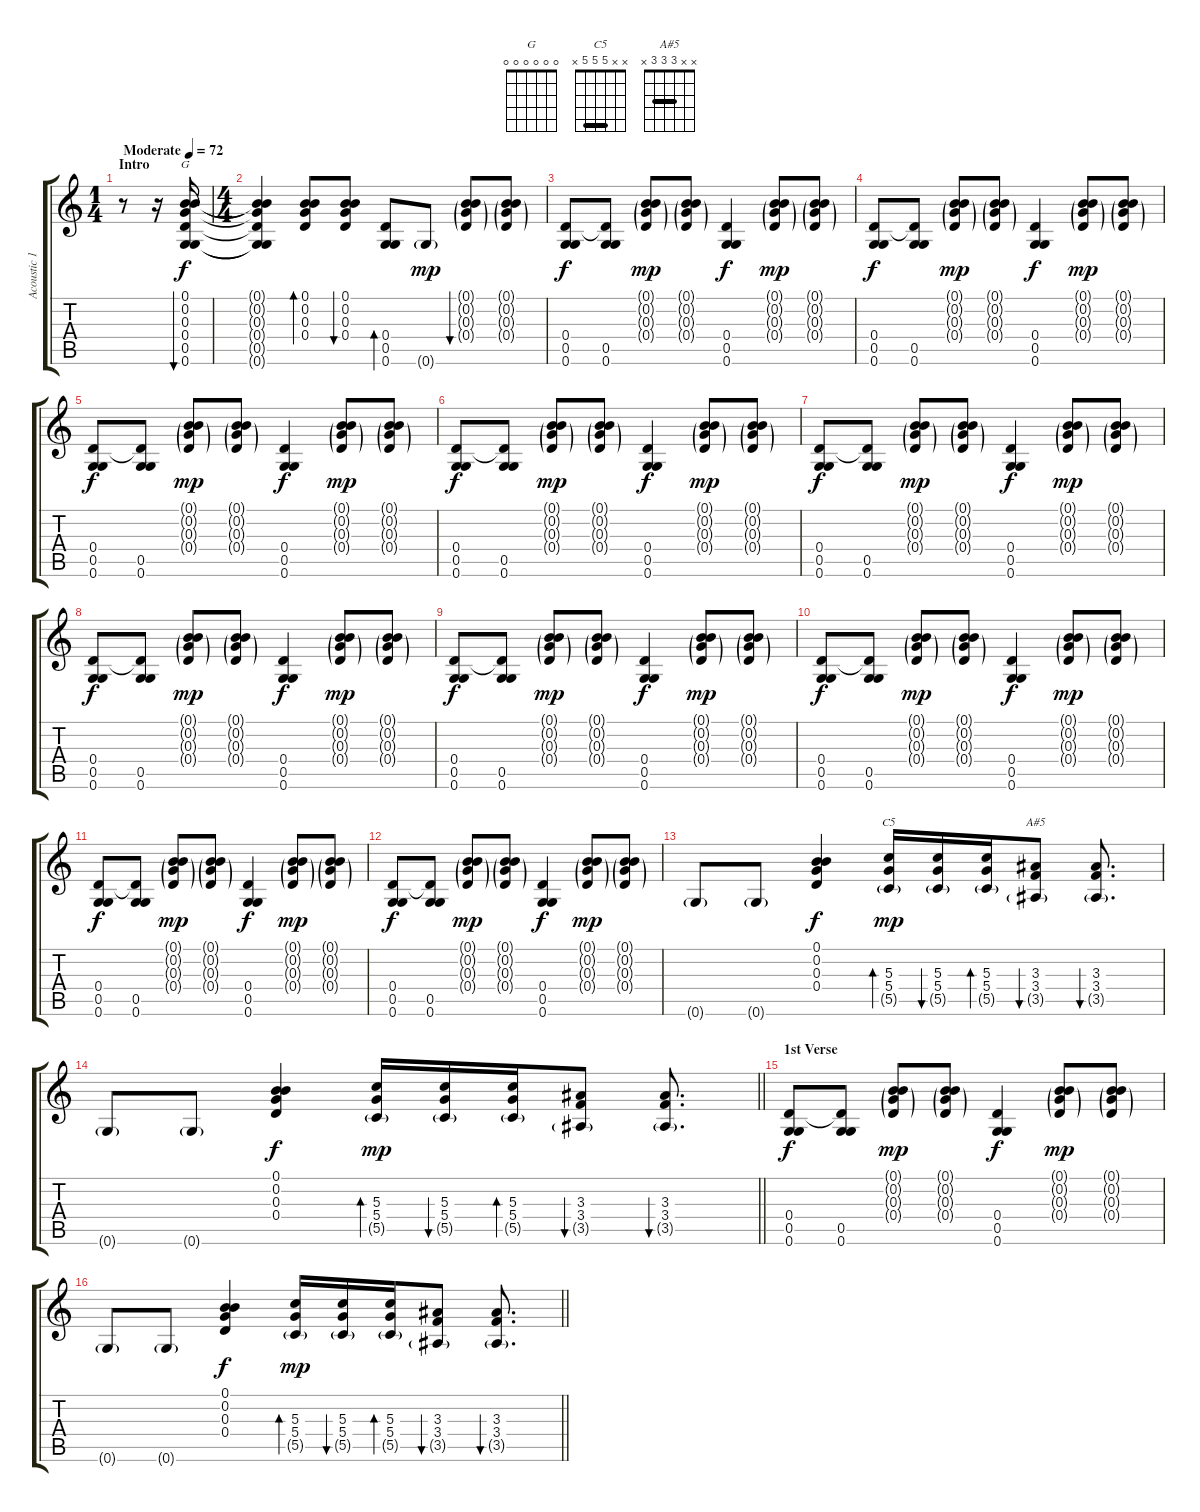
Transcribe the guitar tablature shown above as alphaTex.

\track ("Acoustic 1 (open G tuning)" "Acoustic 1") {instrument acousticguitarsteel}
\staff {score tabs}
\tuning (B3 B3 G3 D3 G2 G2) {hide}
\chord ("G" 0 0 0 0 0 0)
\chord ("C5" x x 5 5 5 x) {barre 5}
\chord ("A#5" x x 3 3 3 x) {barre 3}
\ts (1 4)
\section ("" "Intro")
\tempo (72 "Moderate")
\clef g2
\ks c
r.8{dy f instrument acousticguitarsteel} r.16 (0.1 0.2 0.3 0.4 0.5 0.6).16{bu 240 ch "G"} |
\ts (4 4)
(0.1{t} 0.2{t} 0.3{t} 0.4{t} 0.5{t} 0.6{t}).4 (0.1 0.2 0.3 0.4).8{bd 120} (0.1 0.2 0.3 0.4).8{bu 120} (0.4 0.5 0.6).8{bd 120} 0.6{g}.8{dy mp} (0.1{g} 0.2{g} 0.3{g} 0.4{g}).8{bu 120} (0.1{g} 0.2{g} 0.3{g} 0.4{g}).8 |
(0.4 0.5 0.6).8{dy f} (0.4{t} 0.5 0.6).8 (0.1{g} 0.2{g} 0.3{g} 0.4{g}).8{dy mp} (0.1{g} 0.2{g} 0.3{g} 0.4{g}).8 (0.4 0.5 0.6).4{dy f} (0.1{g} 0.2{g} 0.3{g} 0.4{g}).8{dy mp} (0.1{g} 0.2{g} 0.3{g} 0.4{g}).8 |
(0.4 0.5 0.6).8{dy f} (0.4{t} 0.5 0.6).8 (0.1{g} 0.2{g} 0.3{g} 0.4{g}).8{dy mp} (0.1{g} 0.2{g} 0.3{g} 0.4{g}).8 (0.4 0.5 0.6).4{dy f} (0.1{g} 0.2{g} 0.3{g} 0.4{g}).8{dy mp} (0.1{g} 0.2{g} 0.3{g} 0.4{g}).8 |
(0.4 0.5 0.6).8{dy f} (0.4{t} 0.5 0.6).8 (0.1{g} 0.2{g} 0.3{g} 0.4{g}).8{dy mp} (0.1{g} 0.2{g} 0.3{g} 0.4{g}).8 (0.4 0.5 0.6).4{dy f} (0.1{g} 0.2{g} 0.3{g} 0.4{g}).8{dy mp} (0.1{g} 0.2{g} 0.3{g} 0.4{g}).8 |
(0.4 0.5 0.6).8{dy f} (0.4{t} 0.5 0.6).8 (0.1{g} 0.2{g} 0.3{g} 0.4{g}).8{dy mp} (0.1{g} 0.2{g} 0.3{g} 0.4{g}).8 (0.4 0.5 0.6).4{dy f} (0.1{g} 0.2{g} 0.3{g} 0.4{g}).8{dy mp} (0.1{g} 0.2{g} 0.3{g} 0.4{g}).8 |
(0.4 0.5 0.6).8{dy f} (0.4{t} 0.5 0.6).8 (0.1{g} 0.2{g} 0.3{g} 0.4{g}).8{dy mp} (0.1{g} 0.2{g} 0.3{g} 0.4{g}).8 (0.4 0.5 0.6).4{dy f} (0.1{g} 0.2{g} 0.3{g} 0.4{g}).8{dy mp} (0.1{g} 0.2{g} 0.3{g} 0.4{g}).8 |
(0.4 0.5 0.6).8{dy f} (0.4{t} 0.5 0.6).8 (0.1{g} 0.2{g} 0.3{g} 0.4{g}).8{dy mp} (0.1{g} 0.2{g} 0.3{g} 0.4{g}).8 (0.4 0.5 0.6).4{dy f} (0.1{g} 0.2{g} 0.3{g} 0.4{g}).8{dy mp} (0.1{g} 0.2{g} 0.3{g} 0.4{g}).8 |
(0.4 0.5 0.6).8{dy f} (0.4{t} 0.5 0.6).8 (0.1{g} 0.2{g} 0.3{g} 0.4{g}).8{dy mp} (0.1{g} 0.2{g} 0.3{g} 0.4{g}).8 (0.4 0.5 0.6).4{dy f} (0.1{g} 0.2{g} 0.3{g} 0.4{g}).8{dy mp} (0.1{g} 0.2{g} 0.3{g} 0.4{g}).8 |
(0.4 0.5 0.6).8{dy f} (0.4{t} 0.5 0.6).8 (0.1{g} 0.2{g} 0.3{g} 0.4{g}).8{dy mp} (0.1{g} 0.2{g} 0.3{g} 0.4{g}).8 (0.4 0.5 0.6).4{dy f} (0.1{g} 0.2{g} 0.3{g} 0.4{g}).8{dy mp} (0.1{g} 0.2{g} 0.3{g} 0.4{g}).8 |
(0.4 0.5 0.6).8{dy f} (0.4{t} 0.5 0.6).8 (0.1{g} 0.2{g} 0.3{g} 0.4{g}).8{dy mp} (0.1{g} 0.2{g} 0.3{g} 0.4{g}).8 (0.4 0.5 0.6).4{dy f} (0.1{g} 0.2{g} 0.3{g} 0.4{g}).8{dy mp} (0.1{g} 0.2{g} 0.3{g} 0.4{g}).8 |
(0.4 0.5 0.6).8{dy f} (0.4{t} 0.5 0.6).8 (0.1{g} 0.2{g} 0.3{g} 0.4{g}).8{dy mp} (0.1{g} 0.2{g} 0.3{g} 0.4{g}).8 (0.4 0.5 0.6).4{dy f} (0.1{g} 0.2{g} 0.3{g} 0.4{g}).8{dy mp} (0.1{g} 0.2{g} 0.3{g} 0.4{g}).8 |
0.6{g}.8 0.6{g}.8 (0.1 0.2 0.3 0.4).4{dy f} (5.3 5.4 5.5{g}).16{bd 120 ch "C5" dy mp} (5.3 5.4 5.5{g}).16{bu 120} (5.3 5.4 5.5{g}).16{bd 120} (3.3 3.4 3.5{g}).8{bu 120 ch "A#5"} (3.3 3.4 3.5{g}).8{d bu 120} |
\barLineRight lightlight
0.6{g}.8 0.6{g}.8 (0.1 0.2 0.3 0.4).4{dy f} (5.3 5.4 5.5{g}).16{bd 120 dy mp} (5.3 5.4 5.5{g}).16{bu 120} (5.3 5.4 5.5{g}).16{bd 120} (3.3 3.4 3.5{g}).8{bu 120} (3.3 3.4 3.5{g}).8{d bu 120} |
\section ("" "1st Verse")
(0.4 0.5 0.6).8{dy f} (0.4{t} 0.5 0.6).8 (0.1{g} 0.2{g} 0.3{g} 0.4{g}).8{dy mp} (0.1{g} 0.2{g} 0.3{g} 0.4{g}).8 (0.4 0.5 0.6).4{dy f} (0.1{g} 0.2{g} 0.3{g} 0.4{g}).8{dy mp} (0.1{g} 0.2{g} 0.3{g} 0.4{g}).8 |
\barLineRight lightlight
0.6{g}.8 0.6{g}.8 (0.1 0.2 0.3 0.4).4{dy f} (5.3 5.4 5.5{g}).16{bd 120 dy mp} (5.3 5.4 5.5{g}).16{bu 120} (5.3 5.4 5.5{g}).16{bd 120} (3.3 3.4 3.5{g}).8{bu 120} (3.3 3.4 3.5{g}).8{d bu 120}
